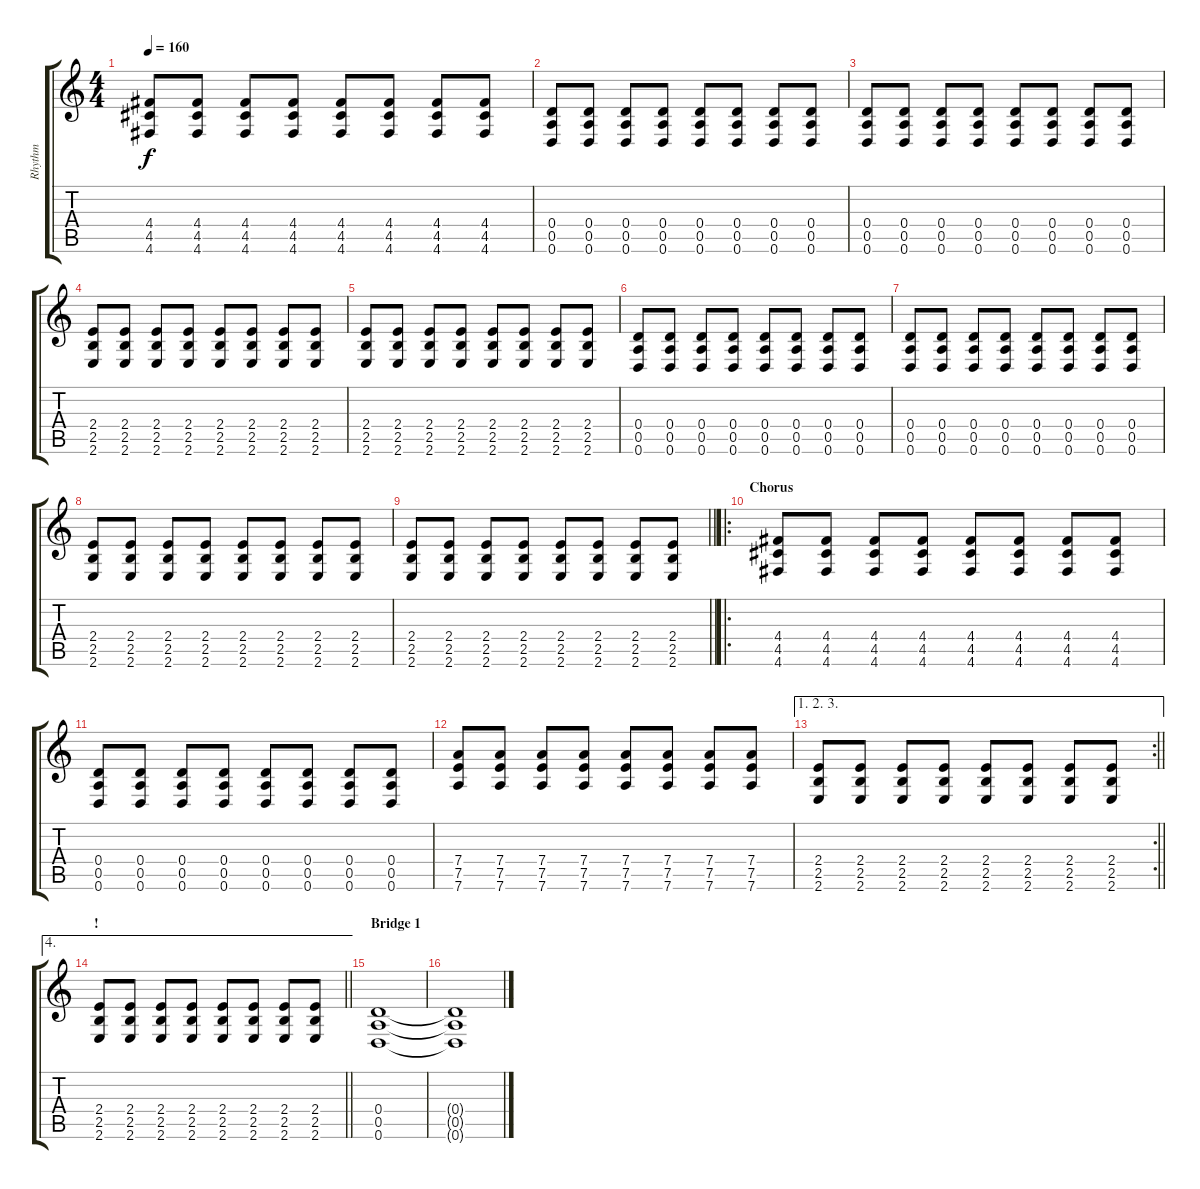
\track ("Rhythm" "Rhythm") {instrument distortionguitar}
\staff {score tabs}
\tuning (E4 B3 G3 D3 A2 D2) {hide}
\ts (4 4)
\tempo 160
\clef g2
\ks c
(4.4 4.5 4.6).8{dy f} (4.4 4.5 4.6).8 (4.4 4.5 4.6).8 (4.4 4.5 4.6).8 (4.4 4.5 4.6).8 (4.4 4.5 4.6).8 (4.4 4.5 4.6).8 (4.4 4.5 4.6).8 |
(0.4 0.5 0.6).8 (0.4 0.5 0.6).8 (0.4 0.5 0.6).8 (0.4 0.5 0.6).8 (0.4 0.5 0.6).8 (0.4 0.5 0.6).8 (0.4 0.5 0.6).8 (0.4 0.5 0.6).8 |
(0.4 0.5 0.6).8 (0.4 0.5 0.6).8 (0.4 0.5 0.6).8 (0.4 0.5 0.6).8 (0.4 0.5 0.6).8 (0.4 0.5 0.6).8 (0.4 0.5 0.6).8 (0.4 0.5 0.6).8 |
(2.4 2.5 2.6).8 (2.4 2.5 2.6).8 (2.4 2.5 2.6).8 (2.4 2.5 2.6).8 (2.4 2.5 2.6).8 (2.4 2.5 2.6).8 (2.4 2.5 2.6).8 (2.4 2.5 2.6).8 |
(2.4 2.5 2.6).8 (2.4 2.5 2.6).8 (2.4 2.5 2.6).8 (2.4 2.5 2.6).8 (2.4 2.5 2.6).8 (2.4 2.5 2.6).8 (2.4 2.5 2.6).8 (2.4 2.5 2.6).8 |
(0.4 0.5 0.6).8 (0.4 0.5 0.6).8 (0.4 0.5 0.6).8 (0.4 0.5 0.6).8 (0.4 0.5 0.6).8 (0.4 0.5 0.6).8 (0.4 0.5 0.6).8 (0.4 0.5 0.6).8 |
(0.4 0.5 0.6).8 (0.4 0.5 0.6).8 (0.4 0.5 0.6).8 (0.4 0.5 0.6).8 (0.4 0.5 0.6).8 (0.4 0.5 0.6).8 (0.4 0.5 0.6).8 (0.4 0.5 0.6).8 |
(2.4 2.5 2.6).8 (2.4 2.5 2.6).8 (2.4 2.5 2.6).8 (2.4 2.5 2.6).8 (2.4 2.5 2.6).8 (2.4 2.5 2.6).8 (2.4 2.5 2.6).8 (2.4 2.5 2.6).8 |
\barLineRight lightlight
(2.4 2.5 2.6).8 (2.4 2.5 2.6).8 (2.4 2.5 2.6).8 (2.4 2.5 2.6).8 (2.4 2.5 2.6).8 (2.4 2.5 2.6).8 (2.4 2.5 2.6).8 (2.4 2.5 2.6).8 |
\ro
\section ("" "Chorus")
(4.4 4.5 4.6).8 (4.4 4.5 4.6).8 (4.4 4.5 4.6).8 (4.4 4.5 4.6).8 (4.4 4.5 4.6).8 (4.4 4.5 4.6).8 (4.4 4.5 4.6).8 (4.4 4.5 4.6).8 |
(0.4 0.5 0.6).8 (0.4 0.5 0.6).8 (0.4 0.5 0.6).8 (0.4 0.5 0.6).8 (0.4 0.5 0.6).8 (0.4 0.5 0.6).8 (0.4 0.5 0.6).8 (0.4 0.5 0.6).8 |
(7.4 7.5 7.6).8 (7.4 7.5 7.6).8 (7.4 7.5 7.6).8 (7.4 7.5 7.6).8 (7.4 7.5 7.6).8 (7.4 7.5 7.6).8 (7.4 7.5 7.6).8 (7.4 7.5 7.6).8 |
\ae (1 2 3)
\rc 2
\barLineRight lightlight
(2.4 2.5 2.6).8 (2.4 2.5 2.6).8 (2.4 2.5 2.6).8 (2.4 2.5 2.6).8 (2.4 2.5 2.6).8 (2.4 2.5 2.6).8 (2.4 2.5 2.6).8 (2.4 2.5 2.6).8 |
\ae 4
\section ("" "!")
\barLineRight lightlight
(2.4 2.5 2.6).8 (2.4 2.5 2.6).8 (2.4 2.5 2.6).8 (2.4 2.5 2.6).8 (2.4 2.5 2.6).8 (2.4 2.5 2.6).8 (2.4 2.5 2.6).8 (2.4 2.5 2.6).8 |
\section ("" "Bridge 1")
(0.4 0.5 0.6).1 |
(0.4{t} 0.5{t} 0.6{t}).1
